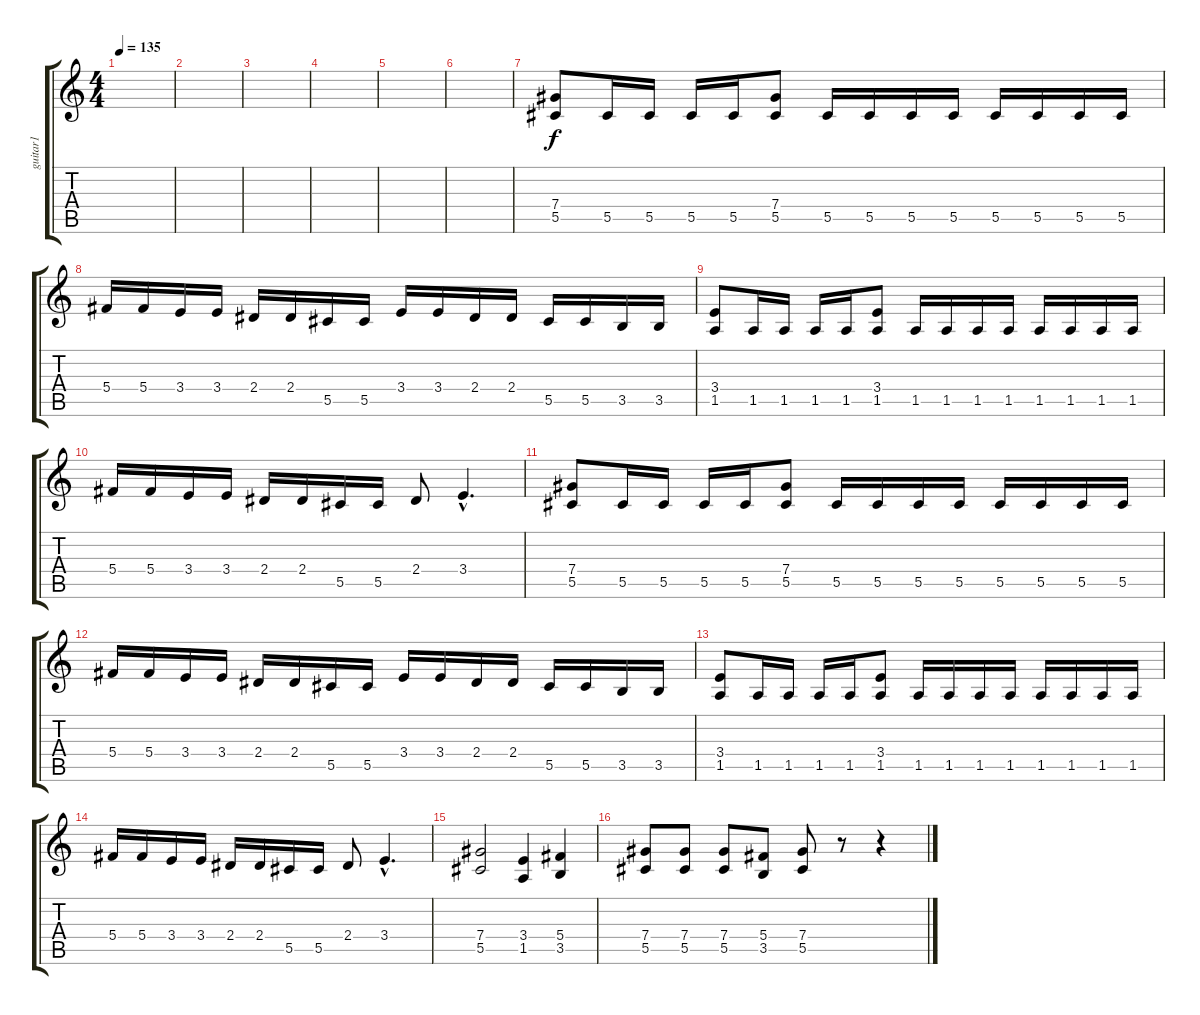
\track ("guitar1" "guitar1") {instrument overdrivenguitar}
\staff {score tabs}
\tuning (Eb4 Bb3 Gb3 Db3 Ab2 Eb2) {hide}
\ts (4 4)
\tempo 135
\clef g2
\ks c
|
|
|
|
|
|
(7.4 5.5).8 5.5.16 5.5.16 5.5.16 5.5.16 (7.4 5.5).8 5.5.16 5.5.16 5.5.16 5.5.16 5.5.16 5.5.16 5.5.16 5.5.16 |
5.4.16 5.4.16 3.4.16 3.4.16 2.4.16 2.4.16 5.5.16 5.5.16 3.4.16 3.4.16 2.4.16 2.4.16 5.5.16 5.5.16 3.5.16 3.5.16 |
(3.4 1.5).8 1.5.16 1.5.16 1.5.16 1.5.16 (3.4 1.5).8 1.5.16 1.5.16 1.5.16 1.5.16 1.5.16 1.5.16 1.5.16 1.5.16 |
5.4.16 5.4.16 3.4.16 3.4.16 2.4.16 2.4.16 5.5.16 5.5.16 2.4.8 3.4{hac}.4{d} |
(7.4 5.5).8 5.5.16 5.5.16 5.5.16 5.5.16 (7.4 5.5).8 5.5.16 5.5.16 5.5.16 5.5.16 5.5.16 5.5.16 5.5.16 5.5.16 |
5.4.16 5.4.16 3.4.16 3.4.16 2.4.16 2.4.16 5.5.16 5.5.16 3.4.16 3.4.16 2.4.16 2.4.16 5.5.16 5.5.16 3.5.16 3.5.16 |
(3.4 1.5).8 1.5.16 1.5.16 1.5.16 1.5.16 (3.4 1.5).8 1.5.16 1.5.16 1.5.16 1.5.16 1.5.16 1.5.16 1.5.16 1.5.16 |
5.4.16 5.4.16 3.4.16 3.4.16 2.4.16 2.4.16 5.5.16 5.5.16 2.4.8 3.4{hac}.4{d} |
(7.4 5.5).2 (3.4 1.5).4 (5.4 3.5).4 |
(7.4 5.5).8 (7.4 5.5).8 (7.4 5.5).8 (5.4 3.5).8 (7.4 5.5).8 r.8 r.4
